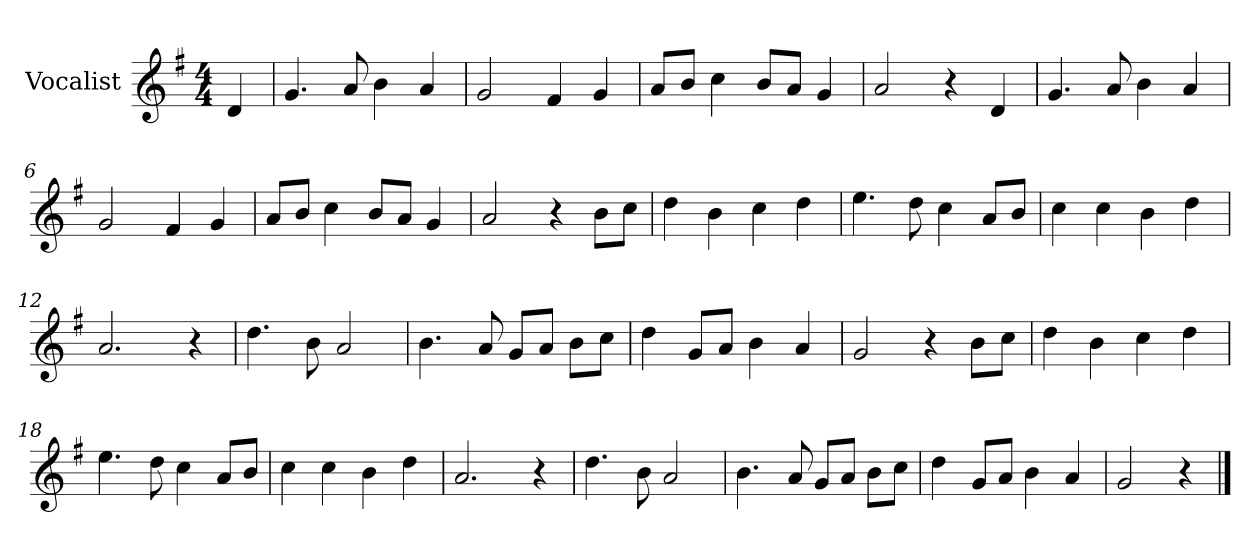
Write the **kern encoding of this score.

**kern
*part1
*staff1
*I"Vocalist
*k[f#]
*G:
*M4/4
=
4d
=1
4.g
8a
4b
4a
=2
2g
4f#
4g
=3
8aL
8bJ
4cc
8bL
8aJ
4g
=4
2a
4r
4d
=5
4.g
8a
4b
4a
=6
2g
4f#
4g
=7
8aL
8bJ
4cc
8bL
8aJ
4g
=8
2a
4r
8bL
8ccJ
=9
4dd
4b
4cc
4dd
=10
4.ee
8dd
4cc
8aL
8bJ
=11
4cc
4cc
4b
4dd
=12
2.a
4r
=13
4.dd
8b
2a
=14
4.b
8a
8gL
8aJ
8bL
8ccJ
=15
4dd
8gL
8aJ
4b
4a
=16
2g
4r
8bL
8ccJ
=17
4dd
4b
4cc
4dd
=18
4.ee
8dd
4cc
8aL
8bJ
=19
4cc
4cc
4b
4dd
=20
2.a
4r
=21
4.dd
8b
2a
=22
4.b
8a
8gL
8aJ
8bL
8ccJ
=23
4dd
8gL
8aJ
4b
4a
=24
2g
4r
==
*-
